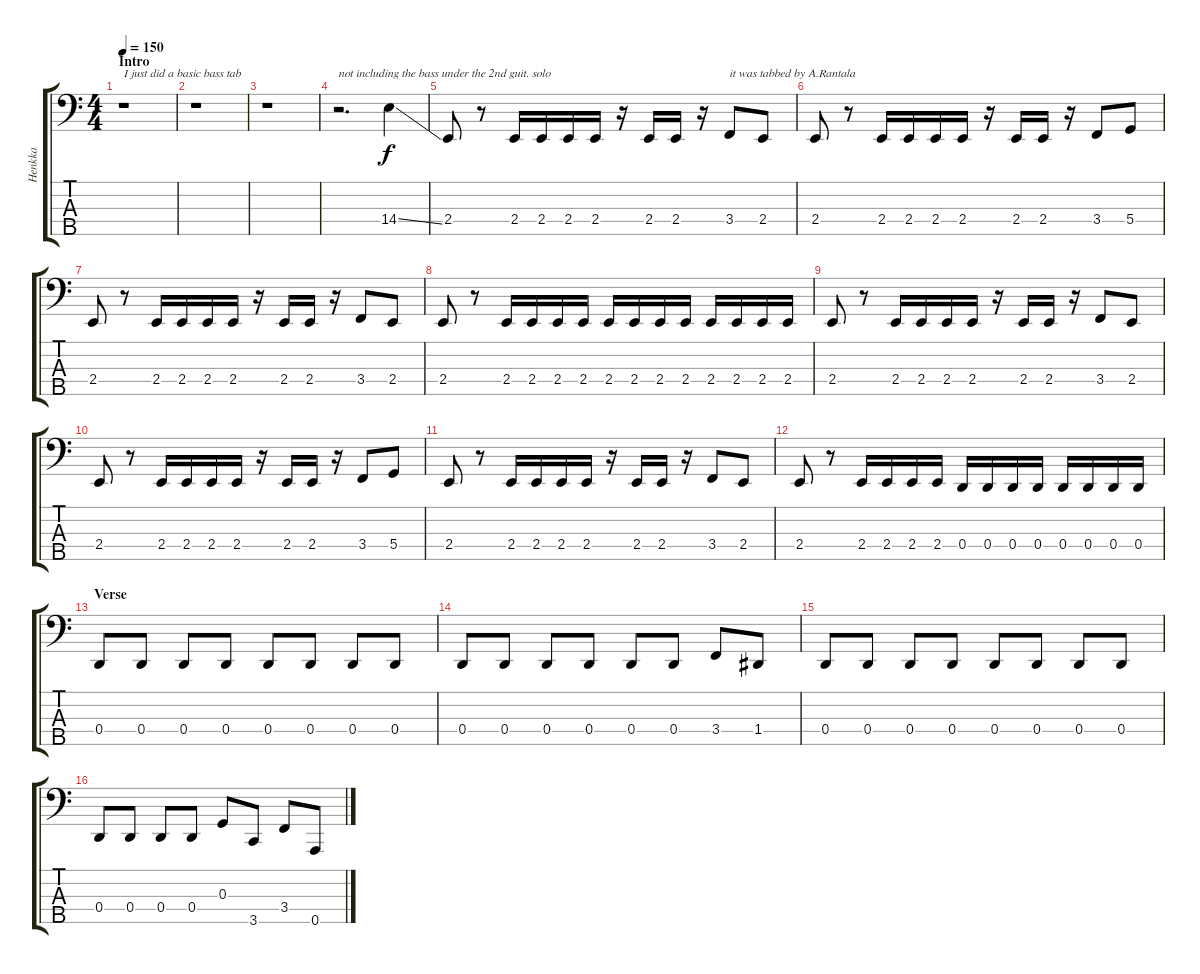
\track ("Henkka" "Henkka") {instrument electricbasspick}
\staff {score tabs}
\tuning (F2 C2 G1 D1 A0) {hide}
\ts (4 4)
\section ("" "Intro")
\tempo 150
\clef f4
\ks c
r.1{txt "I just did a basic bass tab " dy f instrument electricbasspick} |
r.1 |
r.1 |
r.2{d txt "not including the bass under the 2nd guit. solo"} 14.4{ss}.4 |
2.4.8 r.8 2.4.16 2.4.16 2.4.16 2.4.16 r.16 2.4.16 2.4.16 r.16 3.4.8{txt "it was tabbed by A.Rantala"} 2.4.8 |
2.4.8 r.8 2.4.16 2.4.16 2.4.16 2.4.16 r.16 2.4.16 2.4.16 r.16 3.4.8 5.4.8 |
2.4.8 r.8 2.4.16 2.4.16 2.4.16 2.4.16 r.16 2.4.16 2.4.16 r.16 3.4.8 2.4.8 |
2.4.8 r.8 2.4.16 2.4.16 2.4.16 2.4.16 2.4.16 2.4.16 2.4.16 2.4.16 2.4.16 2.4.16 2.4.16 2.4.16 |
2.4.8 r.8 2.4.16 2.4.16 2.4.16 2.4.16 r.16 2.4.16 2.4.16 r.16 3.4.8 2.4.8 |
2.4.8 r.8 2.4.16 2.4.16 2.4.16 2.4.16 r.16 2.4.16 2.4.16 r.16 3.4.8 5.4.8 |
2.4.8 r.8 2.4.16 2.4.16 2.4.16 2.4.16 r.16 2.4.16 2.4.16 r.16 3.4.8 2.4.8 |
2.4.8 r.8 2.4.16 2.4.16 2.4.16 2.4.16 0.4.16 0.4.16 0.4.16 0.4.16 0.4.16 0.4.16 0.4.16 0.4.16 |
\section ("" "Verse")
0.4.8 0.4.8 0.4.8 0.4.8 0.4.8 0.4.8 0.4.8 0.4.8 |
0.4.8 0.4.8 0.4.8 0.4.8 0.4.8 0.4.8 3.4.8 1.4.8 |
0.4.8 0.4.8 0.4.8 0.4.8 0.4.8 0.4.8 0.4.8 0.4.8 |
0.4.8 0.4.8 0.4.8 0.4.8 0.3.8 3.5.8 3.4.8 0.5.8
